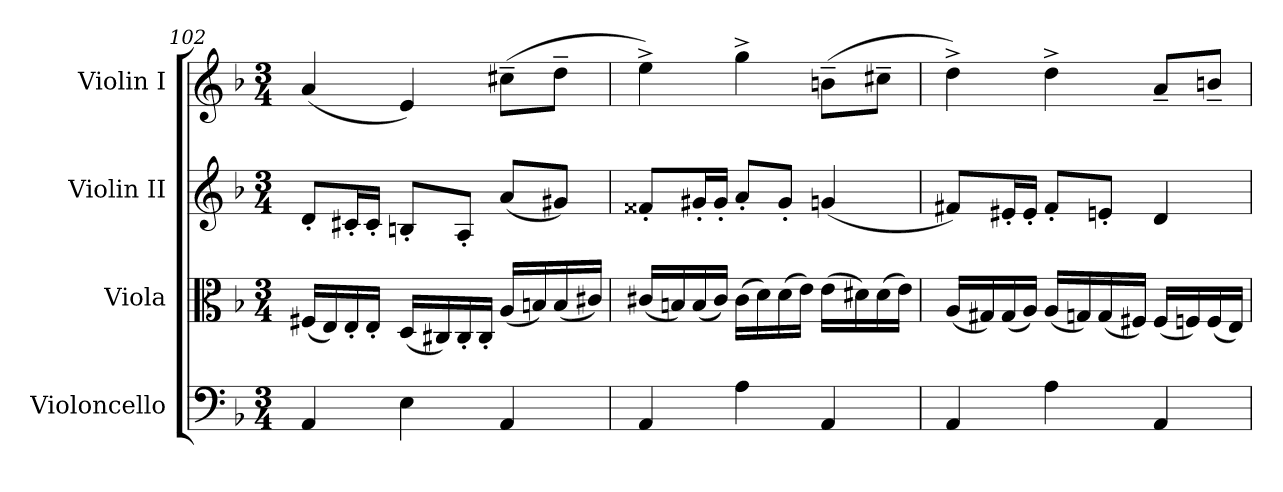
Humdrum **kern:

**kern	**kern	**kern	**kern
*part4	*part3	*part2	*part1
*staff4	*staff3	*staff2	*staff1
*I"Violoncello	*I"Viola	*I"Violin II	*I"Violin I
*I'Vc	*I'Vla	*I'Vln	*I'Vln
*clefF4	*clefC3	*clefG2	*clefG2
*k[b-]	*k[b-]	*k[b-]	*k[b-]
*M3/4	*M3/4	*M3/4	*M3/4
=102	=102	=102	=102
4AA/	(<16F#X/LL	8d'/L	(<4a/
.	16E/)	.	.
.	16E'/	16c#X'/L	.
.	16E'/JJ	16c#'/JJ	.
4E\	(<16D/LL	8Bn'/L	4e/)
.	16C#X/)	.	.
.	16C#'/	8A'/J	.
.	16C#'/JJ	.	.
4AA/	(<16A/LL	(<8a/L	(>8cc#X~\L
.	16Bn/)	.	.
.	(<16B/	8g#X/J)	8dd~\J
.	16c#X/JJ)	.	.
!!LO:LB:g=z
=103	=103	=103	=103
4AA/	(<16c#X/LL	8f##X'/L	4ee^\)
.	16Bn/)	.	.
.	(<16B/	16g#X'/L	.
.	16c#/JJ)	16g#'/JJ	.
4A\	(>16c#\LL	8a'/L	4gg^\
.	16d\)	.	.
.	(>16d\	8g#'/J	.
.	16e\JJ)	.	.
4AA/	(>16e\LL	(<4gn/	(>8bn~\L
.	16d#X\)	.	.
.	(>16d#\	.	8cc#X~\J
.	16e\JJ)	.	.
=104	=104	=104	=104
4AA/	(<16A/LL	8f#X/L)	4dd^\)
.	16G#X/)	.	.
.	(<16G#/	16e#X'/L	.
.	16A/JJ)	16e#'/JJ	.
4A\	(<16A/LL	8f#'/L	4dd^\
.	16Gn/)	.	.
.	(<16G/	8en'/J	.
.	16F#X/JJ)	.	.
4AA/	(<16F#/LL	4d/	8a~/L
.	16Fn/)	.	.
.	(<16F/	.	8bn~/J
.	16E/JJ)	.	.
=	=	=	=
*-	*-	*-	*-
